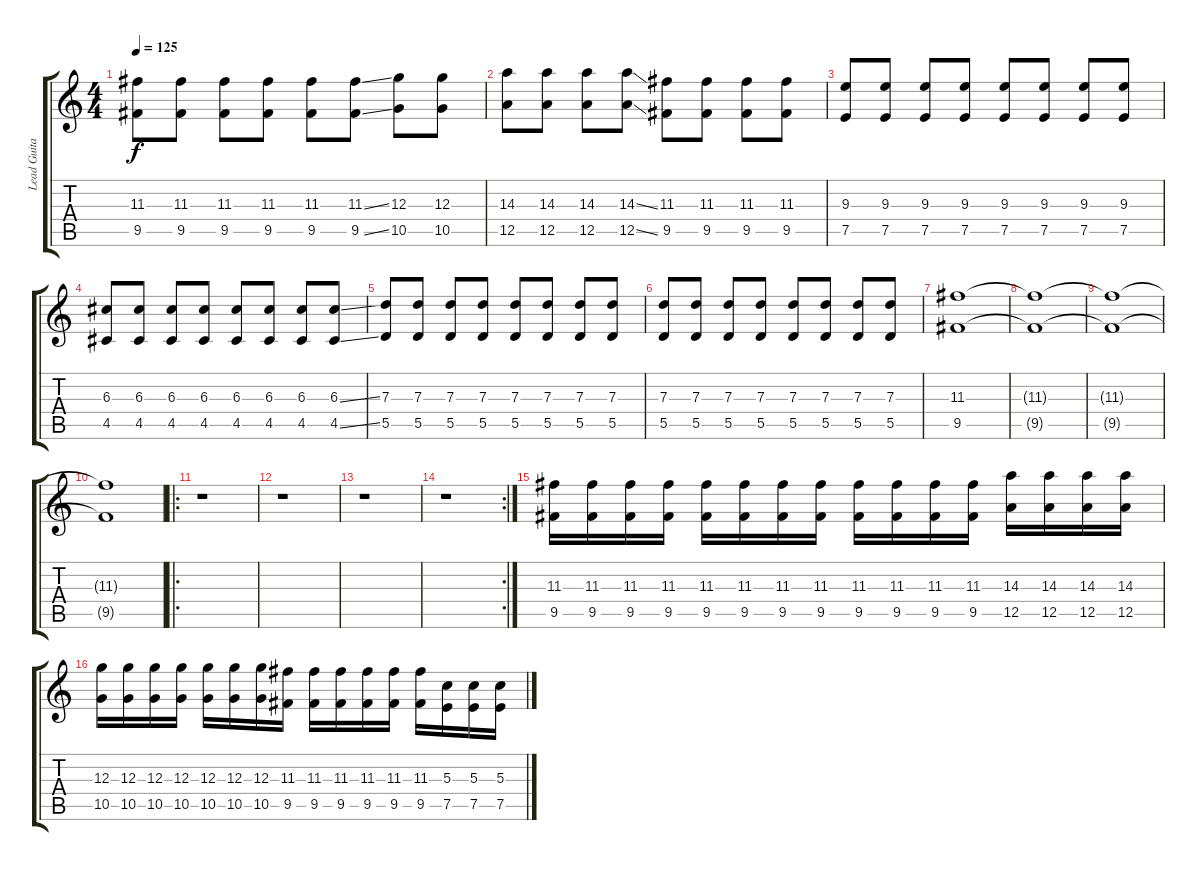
\track ("Lead Guitar" "Lead Guita") {instrument distortionguitar}
\staff {score tabs}
\tuning (E4 B3 G3 D3 A2 D2) {hide}
\ts (4 4)
\tempo 125
\clef g2
\ks c
(11.3 9.5).8{dy f} (11.3 9.5).8 (11.3 9.5).8 (11.3 9.5).8 (11.3 9.5).8 (11.3{ss} 9.5{ss}).8 (12.3 10.5).8 (12.3 10.5).8 |
(14.3 12.5).8 (14.3 12.5).8 (14.3 12.5).8 (14.3{ss} 12.5{ss}).8 (11.3 9.5).8 (11.3 9.5).8 (11.3 9.5).8 (11.3 9.5).8 |
(9.3 7.5).8 (9.3 7.5).8 (9.3 7.5).8 (9.3 7.5).8 (9.3 7.5).8 (9.3 7.5).8 (9.3 7.5).8 (9.3 7.5).8 |
(6.3 4.5).8 (6.3 4.5).8 (6.3 4.5).8 (6.3 4.5).8 (6.3 4.5).8 (6.3 4.5).8 (6.3 4.5).8 (6.3{ss} 4.5{ss}).8 |
(7.3 5.5).8 (7.3 5.5).8 (7.3 5.5).8 (7.3 5.5).8 (7.3 5.5).8 (7.3 5.5).8 (7.3 5.5).8 (7.3 5.5).8 |
(7.3 5.5).8 (7.3 5.5).8 (7.3 5.5).8 (7.3 5.5).8 (7.3 5.5).8 (7.3 5.5).8 (7.3 5.5).8 (7.3 5.5).8 |
(11.3 9.5).1{volume 0} |
(11.3{t} 9.5{t}).1 |
(11.3{t} 9.5{t}).1 |
(11.3{t} 9.5{t}).1 |
\ro
r.1 |
r.1 |
r.1 |
\rc 2
r.1 |
(11.3 9.5).16{volume 16} (11.3 9.5).16 (11.3 9.5).16 (11.3 9.5).16 (11.3 9.5).16 (11.3 9.5).16 (11.3 9.5).16 (11.3 9.5).16 (11.3 9.5).16 (11.3 9.5).16 (11.3 9.5).16 (11.3 9.5).16 (14.3 12.5).16 (14.3 12.5).16 (14.3 12.5).16 (14.3 12.5).16 |
(12.3 10.5).16 (12.3 10.5).16 (12.3 10.5).16 (12.3 10.5).16 (12.3 10.5).16 (12.3 10.5).16 (12.3 10.5).16 (11.3 9.5).16 (11.3 9.5).16 (11.3 9.5).16 (11.3 9.5).16 (11.3 9.5).16 (11.3 9.5).16 (5.3 7.5).16 (5.3 7.5).16 (5.3 7.5).16
